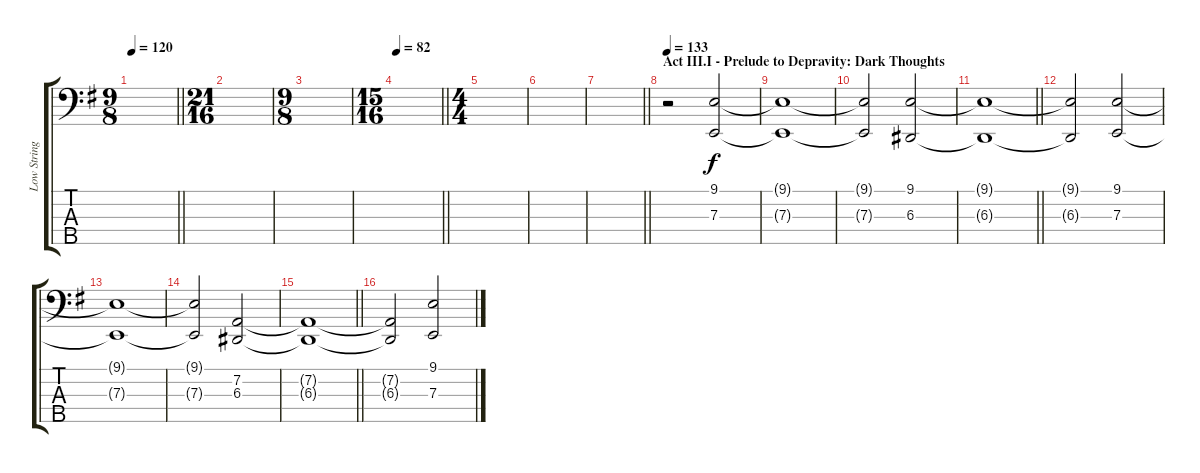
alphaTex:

\track ("Low Strings Standard" "Low String") {instrument stringensemble1}
\staff {score tabs}
\tuning (G2 D2 A1 E1 B0) {hide}
\ts (9 8)
\tempo 120
\clef f4
\barLineRight lightlight
\ks eminor
|
\ts (21 16)
|
\ts (9 8)
|
\ts (15 16)
\tempo 82
\barLineRight lightlight
|
\ts (4 4)
|
|
\barLineRight lightlight
|
\section ("" "Act III.I - Prelude to Depravity: Dark Thoughts")
\tempo 133
r.2 (9.1 7.3).2 |
(9.1{t} 7.3{t}).1 |
(9.1{t} 7.3{t}).2 (9.1 6.3).2 |
\barLineRight lightlight
(9.1{t} 6.3{t}).1 |
(9.1{t} 6.3{t}).2 (9.1 7.3).2 |
(9.1{t} 7.3{t}).1 |
(9.1{t} 7.3{t}).2 (7.2 6.3).2 |
\barLineRight lightlight
(7.2{t} 6.3{t}).1 |
(7.2{t} 6.3{t}).2 (9.1 7.3).2
